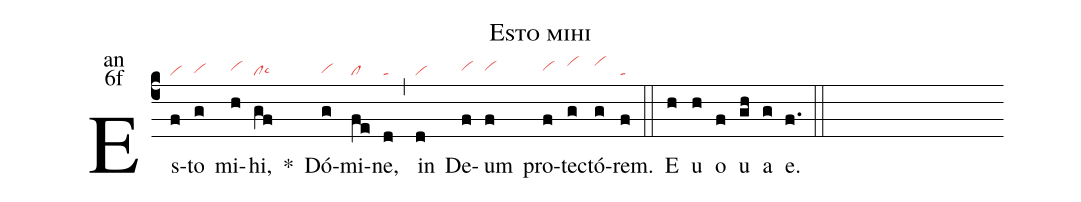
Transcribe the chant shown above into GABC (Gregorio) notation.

name:Esto mihi;
office-part:an;
mode:6f;
nabc-lines:1;
%%
(c4) Es(f|vi)to(g|vihg) mi(h|vihh)hi,(gf|cllsc6) *() Dó(g|vihg)mi(fe|cl)ne,(d|ta) (,) in(d|vi) De(f|vihh)um(f|vihh) pro(f|vihh)tec(g|vihj)tó(g|vihj)rem.(f|ta) (::)
<eu>E(h) u(h) o(f) u(gh) a(g) e.</eu>(f.) (::)
